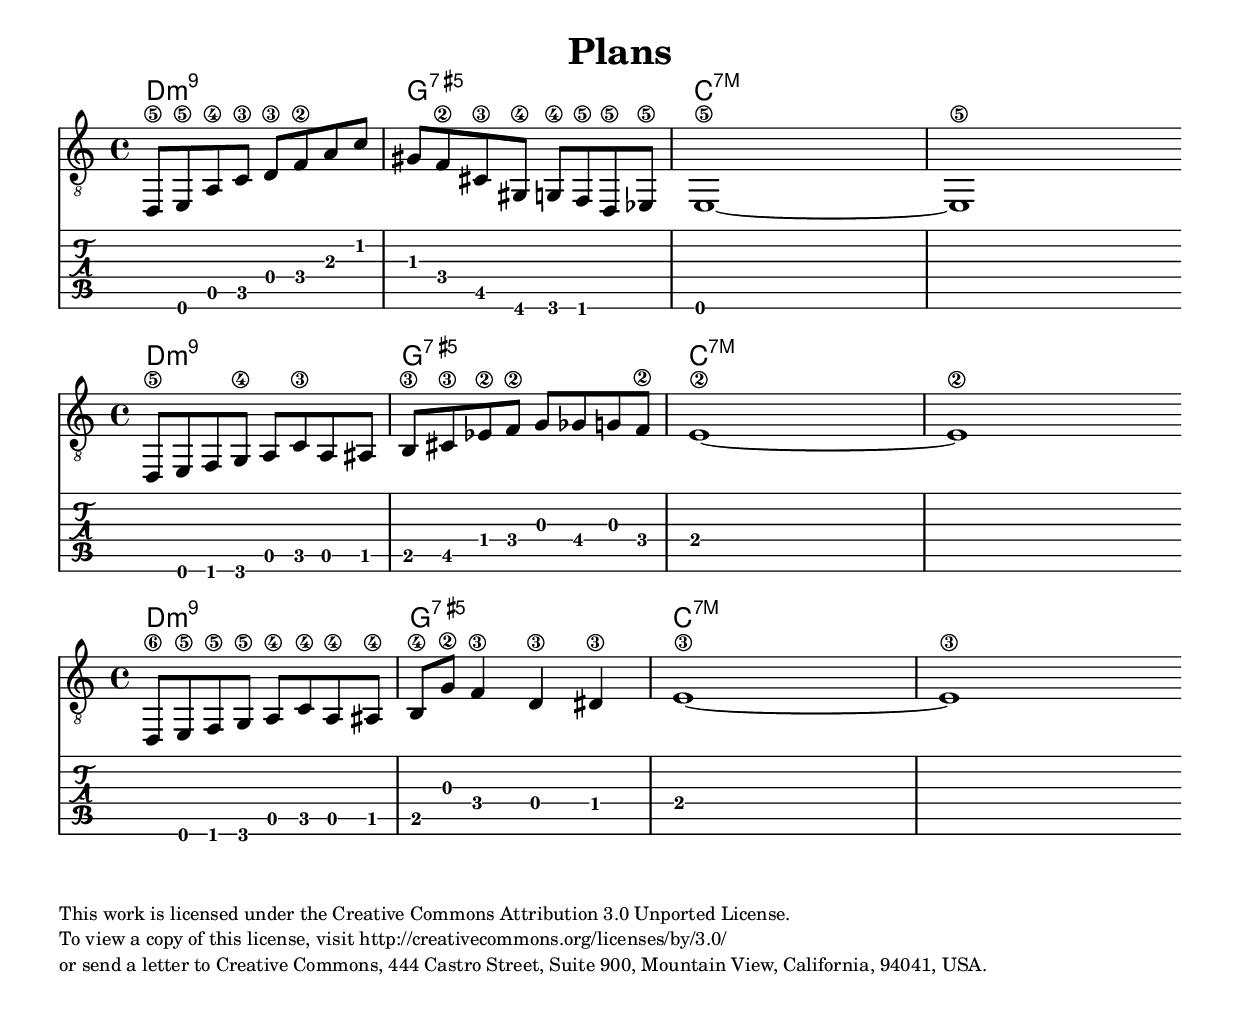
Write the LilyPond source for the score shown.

\include "common/functions.ly"
\include "common/baselayout.ly"

\header{ title = "Plans" }


\version "2.12.3"  % necessary for upgrading to future LilyPond versions.



\score {


\baseTab 
	\relative {
		\time 4/4 \bar "|:" 
		d,8\5 e\5 a\4 c\3 d\3 f\2 a c
		gis f\2 cis\3 gis\4 g\4 f\5 d\5 ees\5 
		e1\5~e1\5 \bar ":|" 
	}
	\chordmode {
	\set majorSevenSymbol = \markup { 7M } \time 4/4
     d1:m9 g:7.5+ c:maj7 c:maj7 
	}


}


\score {

\baseTab 
	\relative  {
		\time 4/4\bar "|:"
		d,8\5 e f g\4 a c\3 a ais 
		b\3 cis\3 ees\2 f\2 g ges g f\2 
		e1\2~e1\2 \bar ":|" 
	}
	\chordmode {
		\set majorSevenSymbol = \markup { 7M } \time 4/4
     	d1:m9 g:7.5+ c:maj7 c:maj7 
	}


}



\score {


\baseTab 
 	\relative  {
		\time 4/4 \bar "|:"
		d,8\6 e\5 f\5 g\5 a\4 c\4 a\4 ais\4
		b\4 g'\2 f4\3 d\3 dis\3 
		e1\3~e1\3 \bar ":|" 
	}
	\chordmode {
		\set majorSevenSymbol = \markup { 7M } \time 4/4
     	d1:m9 g:7.5+ c:maj7 c:maj7 
	}
}

\markup {
	\abs-fontsize #9
	\column {
		\line { This work is licensed under the Creative Commons Attribution 3.0 Unported License.}
		\line { To view a copy of this license, visit http://creativecommons.org/licenses/by/3.0/ }
		\line {or send a letter to Creative Commons, 444 Castro Street, Suite 900, Mountain View, California, 94041, USA. }
	}
}


